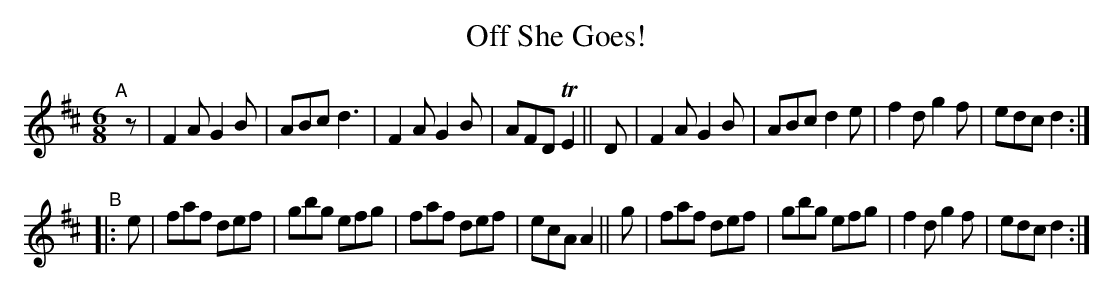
X:1
T: Off She Goes!
M: 6/8
L: 1/8
K: D
"^A"[|]\
   z | F2A G2B | ABc d3  | F2A G2B | AFD TE2 \
|| D | F2A G2B | ABc d2e | f2d g2f | edc  d2 :|
"^B"\
|: e | faf def | gbg efg | faf def | ecA  A2 \
|| g | faf def | gbg efg | f2d g2f | edc  d2 :|
